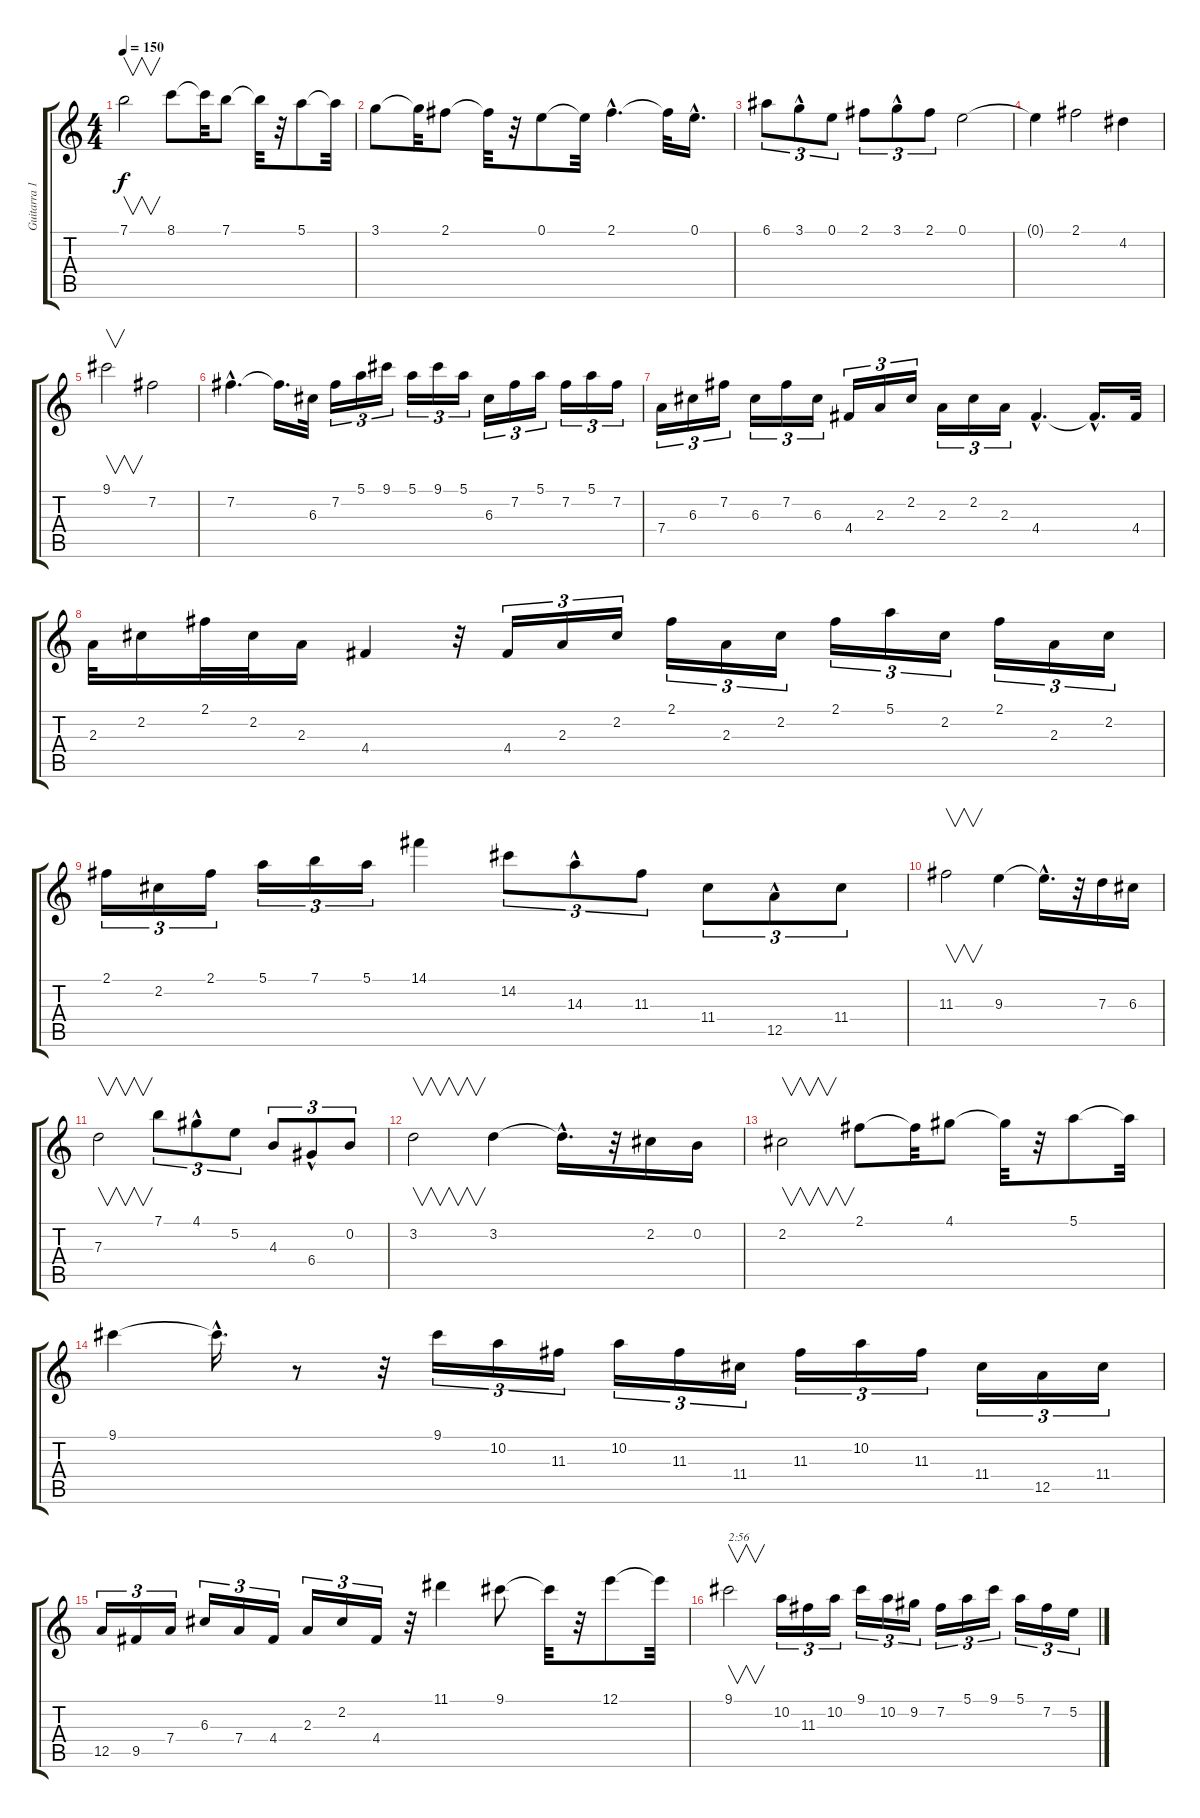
\track ("Guitarra 1" "Guitarra 1") {instrument distortionguitar}
\staff {score tabs}
\tuning (E4 B3 G3 D3 A2 E2) {hide}
\ts (4 4)
\tempo 150
\clef g2
\ks c
7.1.2{v dy f} 8.1.8 8.1{t}.32 7.1.8 7.1{t}.32 r.32 5.1.8 5.1{t}.32 |
3.1.8 3.1{t}.32 2.1.8 2.1{t}.32 r.32 0.1.8 0.1{t}.32 2.1{hac}.4{d} 2.1{t}.32 0.1{hac}.16{d} |
6.1.8{tu (3 2)} 3.1{hac}.8{tu (3 2)} 0.1.8{tu (3 2)} 2.1.8{tu (3 2)} 3.1{hac}.8{tu (3 2)} 2.1.8{tu (3 2)} 0.1.2 |
0.1{t}.4 2.1.2 4.2.4 |
9.1.2{v} 7.2.2 |
7.2{hac}.4{d} 7.2{t}.16{d} 6.3.32 7.2.16{tu (3 2)} 5.1.16{tu (3 2)} 9.1.16{tu (3 2)} 5.1.16{tu (3 2)} 9.1.16{tu (3 2)} 5.1.16{tu (3 2)} 6.3.16{tu (3 2)} 7.2.16{tu (3 2)} 5.1.16{tu (3 2)} 7.2.16{tu (3 2)} 5.1.16{tu (3 2)} 7.2.16{tu (3 2)} |
7.4.16{tu (3 2)} 6.3.16{tu (3 2)} 7.2.16{tu (3 2)} 6.3.16{tu (3 2)} 7.2.16{tu (3 2)} 6.3.16{tu (3 2)} 4.4.16{tu (3 2)} 2.3.16{tu (3 2)} 2.2.16{tu (3 2)} 2.3.16{tu (3 2)} 2.2.16{tu (3 2)} 2.3.16{tu (3 2)} 4.4{hac}.4{d} 4.4{hac t}.16{d} 4.4.32 |
2.3.32 2.2.16 2.1.32 2.2.32 2.3.16 4.4.4 r.32 4.4.16{tu (3 2)} 2.3.16{tu (3 2)} 2.2.16{tu (3 2)} 2.1.16{tu (3 2)} 2.3.16{tu (3 2)} 2.2.16{tu (3 2)} 2.1.16{tu (3 2)} 5.1.16{tu (3 2)} 2.2.16{tu (3 2)} 2.1.16{tu (3 2)} 2.3.16{tu (3 2)} 2.2.16{tu (3 2)} |
2.1.16{tu (3 2)} 2.2.16{tu (3 2)} 2.1.16{tu (3 2)} 5.1.16{tu (3 2)} 7.1.16{tu (3 2)} 5.1.16{tu (3 2)} 14.1.4 14.2.8{tu (3 2)} 14.3{hac}.8{tu (3 2)} 11.3.8{tu (3 2)} 11.4.8{tu (3 2)} 12.5{hac}.8{tu (3 2)} 11.4.8{tu (3 2)} |
11.3.2{v} 9.3.4 9.3{hac t}.16{d} r.32 7.3.16 6.3.16 |
7.3.2{v} 7.1.8{tu (3 2)} 4.1{hac}.8{tu (3 2)} 5.2.8{tu (3 2)} 4.3.8{tu (3 2)} 6.4{hac}.8{tu (3 2)} 0.2.8{tu (3 2)} |
3.2.2{v} 3.2.4 3.2{hac t}.16{d} r.32 2.2.16 0.2.16 |
2.2.2{v} 2.1.8 2.1{t}.32 4.1.8 4.1{t}.32 r.32 5.1.8 5.1{t}.32 |
9.1.4 9.1{hac t}.16{d} r.8 r.32 9.1.16{tu (3 2)} 10.2.16{tu (3 2)} 11.3.16{tu (3 2)} 10.2.16{tu (3 2)} 11.3.16{tu (3 2)} 11.4.16{tu (3 2)} 11.3.16{tu (3 2)} 10.2.16{tu (3 2)} 11.3.16{tu (3 2)} 11.4.16{tu (3 2)} 12.5.16{tu (3 2)} 11.4.16{tu (3 2)} |
12.5.16{tu (3 2)} 9.5.16{tu (3 2)} 7.4.16{tu (3 2)} 6.3.16{tu (3 2)} 7.4.16{tu (3 2)} 4.4.16{tu (3 2)} 2.3.16{tu (3 2)} 2.2.16{tu (3 2)} 4.4.16{tu (3 2)} r.32 11.1.4 9.1.8 9.1{t}.32 r.32 12.1.8 12.1{t}.32 |
9.1.2{v txt "2:56"} 10.2.16{tu (3 2)} 11.3.16{tu (3 2)} 10.2.16{tu (3 2)} 9.1.16{tu (3 2)} 10.2.16{tu (3 2)} 9.2.16{tu (3 2)} 7.2.16{tu (3 2)} 5.1.16{tu (3 2)} 9.1.16{tu (3 2)} 5.1.16{tu (3 2)} 7.2.16{tu (3 2)} 5.2.16{tu (3 2)}
